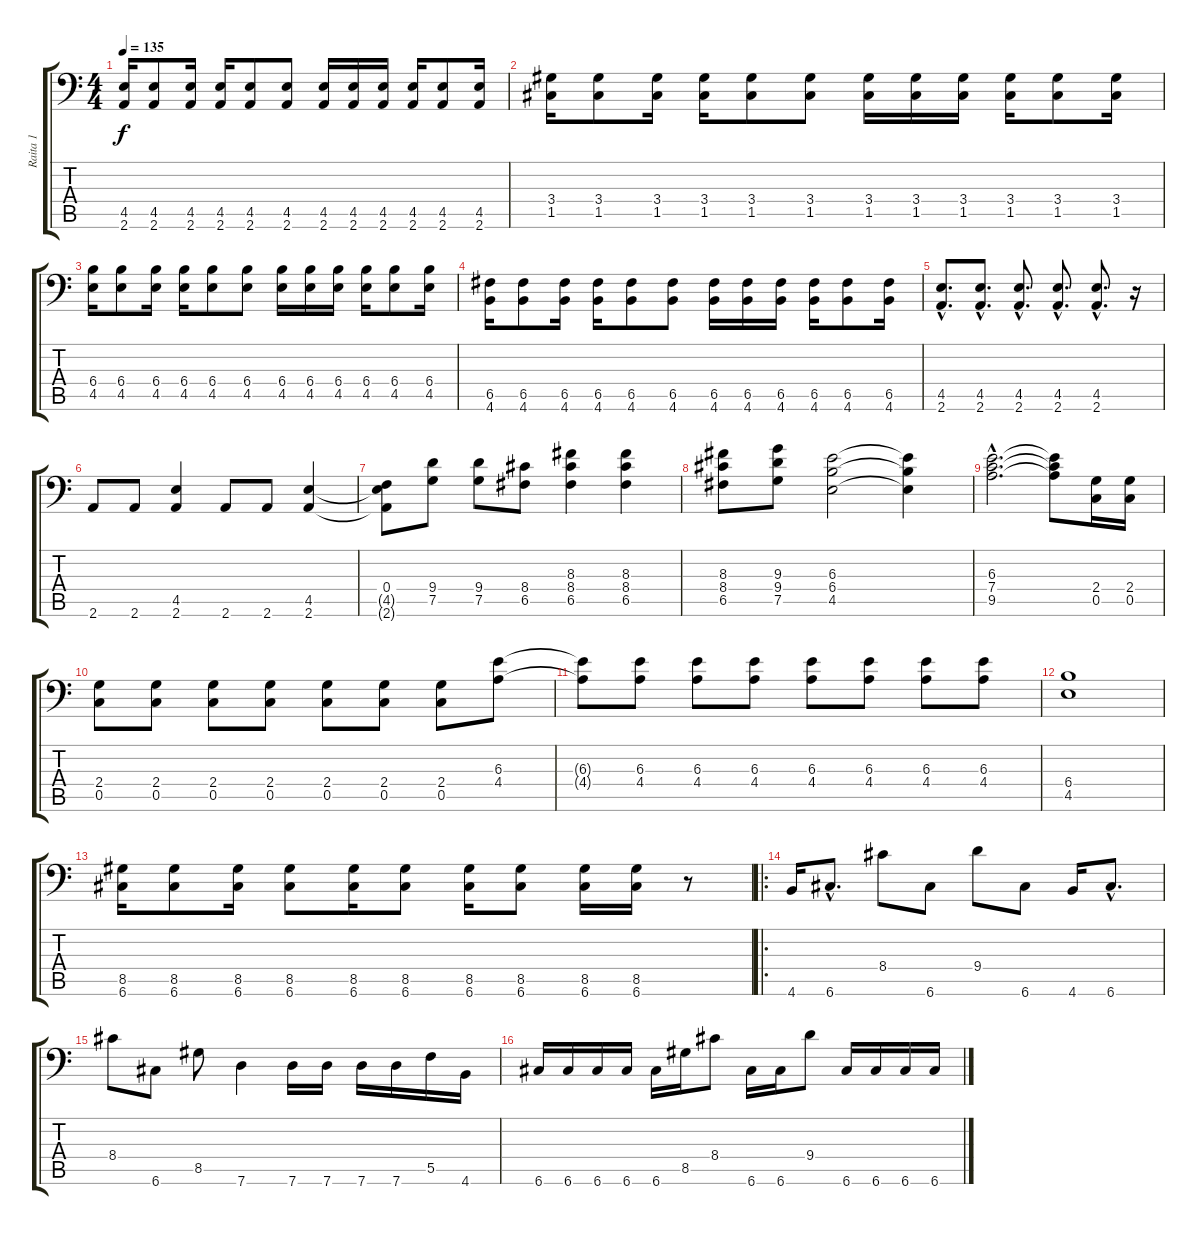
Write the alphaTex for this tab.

\track ("Raita 1" "Raita 1") {instrument distortionguitar}
\staff {score tabs}
\tuning (G3 D3 Bb2 F2 C2 G1) {hide}
\ts (4 4)
\tempo 135
\clef f4
\ks c
(4.5 2.6).16{dy f} (4.5 2.6).8 (4.5 2.6).16 (4.5 2.6).16 (4.5 2.6).8 (4.5 2.6).8 (4.5 2.6).16 (4.5 2.6).16 (4.5 2.6).16 (4.5 2.6).16 (4.5 2.6).8 (4.5 2.6).16 |
(3.4 1.5).16 (3.4 1.5).8 (3.4 1.5).16 (3.4 1.5).16 (3.4 1.5).8 (3.4 1.5).8 (3.4 1.5).16 (3.4 1.5).16 (3.4 1.5).16 (3.4 1.5).16 (3.4 1.5).8 (3.4 1.5).16 |
(6.4 4.5).16 (6.4 4.5).8 (6.4 4.5).16 (6.4 4.5).16 (6.4 4.5).8 (6.4 4.5).8 (6.4 4.5).16 (6.4 4.5).16 (6.4 4.5).16 (6.4 4.5).16 (6.4 4.5).8 (6.4 4.5).16 |
(6.5 4.6).16 (6.5 4.6).8 (6.5 4.6).16 (6.5 4.6).16 (6.5 4.6).8 (6.5 4.6).8 (6.5 4.6).16 (6.5 4.6).16 (6.5 4.6).16 (6.5 4.6).16 (6.5 4.6).8 (6.5 4.6).16 |
(4.5{hac} 2.6{hac}).8{d} (4.5{hac} 2.6{hac}).8{d} (4.5{hac} 2.6{hac}).8{d} (4.5{hac} 2.6{hac}).8{d} (4.5{hac} 2.6{hac}).8{d} r.16 |
2.6.8 2.6.8 (4.5 2.6).4 2.6.8 2.6.8 (4.5 2.6).4 |
(0.4 4.5{t} 2.6{t}).8 (9.4 7.5).8 (9.4 7.5).8 (8.4 6.5).8 (8.3 8.4 6.5).4 (8.3 8.4 6.5).4 |
(8.3 8.4 6.5).8 (9.3 9.4 7.5).8 (6.3 6.4 4.5).2 (6.3{t} 6.4{t} 4.5{t}).4 |
(6.3{hac} 7.4{hac} 9.5{hac}).2{d} (6.3{t} 7.4{t} 9.5{t}).8 (2.4 0.5).16 (2.4 0.5).16 |
(2.4 0.5).8 (2.4 0.5).8 (2.4 0.5).8 (2.4 0.5).8 (2.4 0.5).8 (2.4 0.5).8 (2.4 0.5).8 (6.3 4.4).8 |
(6.3{t} 4.4{t}).8 (6.3 4.4).8 (6.3 4.4).8 (6.3 4.4).8 (6.3 4.4).8 (6.3 4.4).8 (6.3 4.4).8 (6.3 4.4).8 |
(6.4 4.5).1 |
(8.5 6.6).16 (8.5 6.6).8 (8.5 6.6).16 (8.5 6.6).8 (8.5 6.6).16 (8.5 6.6).8 (8.5 6.6).16 (8.5 6.6).8 (8.5 6.6).16 (8.5 6.6).16 r.8 |
\ro
4.6.16 6.6{hac}.8{d} 8.4.8 6.6.8 9.4.8 6.6.8 4.6.16 6.6{hac}.8{d} |
8.4.8 6.6.8 8.5.8 7.6.4 7.6.16 7.6.16 7.6.16 7.6.16 5.5.16 4.6.16 |
6.6.16 6.6.16 6.6.16 6.6.16 6.6.16 8.5.16 8.4.8 6.6.16 6.6.16 9.4.8 6.6.16 6.6.16 6.6.16 6.6.16
